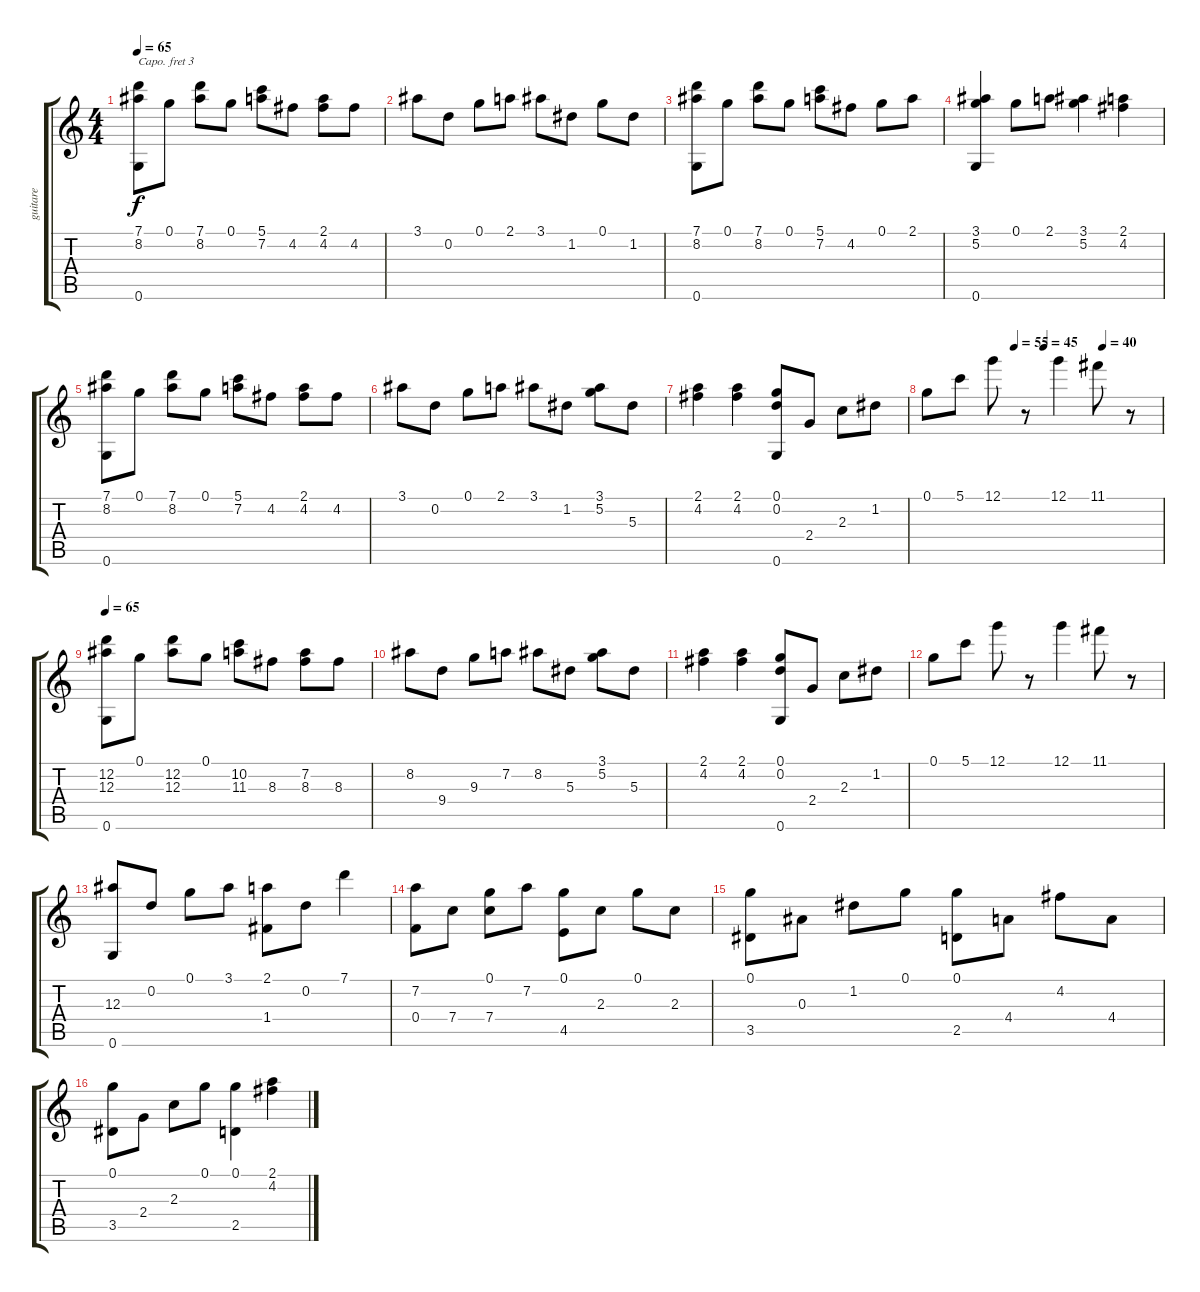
\track ("guitare" "guitare") {instrument acousticguitarnylon}
\staff {score tabs}
\capo 3
\tuning (E4 B3 G3 D3 A2 E2) {hide}
\ts (4 4)
\tempo 65
\clef g2
\ks c
(7.1 8.2 0.6).8{dy f} 0.1.8 (7.1 8.2).8 0.1.8 (5.1 7.2).8 4.2.8 (2.1 4.2).8 4.2.8 |
3.1.8 0.2.8 0.1.8 2.1.8 3.1.8 1.2.8 0.1.8 1.2.8 |
(7.1 8.2 0.6).8 0.1.8 (7.1 8.2).8 0.1.8 (5.1 7.2).8 4.2.8 0.1.8 2.1.8 |
(3.1 5.2 0.6).4 0.1.8 2.1.8 (3.1 5.2).4 (2.1 4.2).4 |
(7.1 8.2 0.6).8 0.1.8 (7.1 8.2).8 0.1.8 (5.1 7.2).8 4.2.8 (2.1 4.2).8 4.2.8 |
3.1.8 0.2.8 0.1.8 2.1.8 3.1.8 1.2.8 (3.1 5.2).8 5.3.8 |
(2.1 4.2).4 (2.1 4.2).4 (0.1 0.2 0.6).8 2.4.8 2.3.8 1.2.8 |
\tempo (55 0.375)
\tempo (45 0.5)
\tempo (40 0.75)
0.1.8 5.1.8 12.1.8 r.8 12.1.4 11.1.8 r.8 |
\tempo 65
(12.2 12.3 0.6).8 0.1.8 (12.2 12.3).8 0.1.8 (10.2 11.3).8 8.3.8 (7.2 8.3).8 8.3.8 |
8.2.8 9.4.8 9.3.8 7.2.8 8.2.8 5.3.8 (3.1 5.2).8 5.3.8 |
(2.1 4.2).4 (2.1 4.2).4 (0.1 0.2 0.6).8 2.4.8 2.3.8 1.2.8 |
0.1.8 5.1.8 12.1.8 r.8 12.1.4 11.1.8 r.8 |
(12.3 0.6).8 0.2.8 0.1.8 3.1.8 (2.1 1.4).8 0.2.8 7.1.4 |
(7.2 0.4).8 7.4.8 (0.1 7.4).8 7.2.8 (0.1 4.5).8 2.3.8 0.1.8 2.3.8 |
(0.1 3.5).8 0.3.8 1.2.8 0.1.8 (0.1 2.5).8 4.4.8 4.2.8 4.4.8 |
(0.1 3.5).8 2.4.8 2.3.8 0.1.8 (0.1 2.5).4 (2.1 4.2).4
